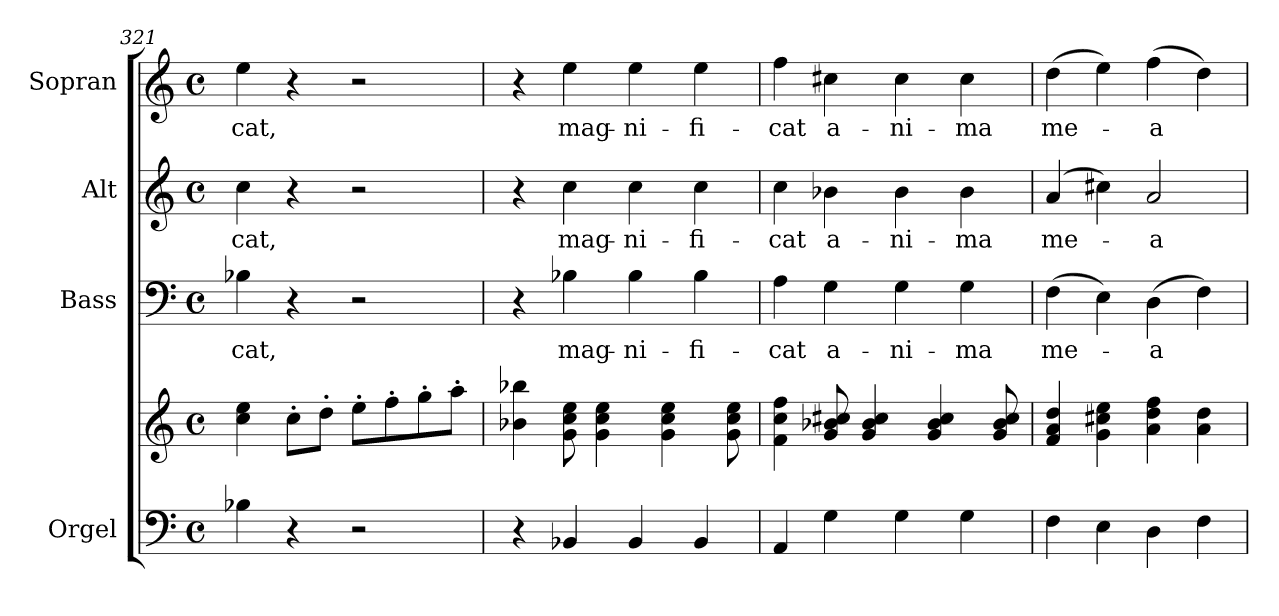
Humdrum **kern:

**kern	**kern	**kern	**text	**kern	**text	**kern	**text
*part4	*part4	*part3	*part3	*part2	*part2	*part1	*part1
*staff5	*staff4	*staff3	*staff3	*staff2	*staff2	*staff1	*staff1
*I"Orgel	*	*I"Bass	*	*I"Alt	*	*I"Sopran	*
*I'Org.	*	*I'B.	*	*I'A.	*	*I'S.	*
*clefF4	*clefG2	*clefF4	*	*clefG2	*	*clefG2	*
*k[]	*k[]	*k[]	*	*k[]	*	*k[]	*
*C:	*C:	*C:	*	*C:	*	*C:	*
*M4/4	*M4/4	*M4/4	*	*M4/4	*	*M4/4	*
*met(c)	*met(c)	*met(c)	*	*met(c)	*	*met(c)	*
=321	=321	=321	=321	=321	=321	=321	=321
!	!	!	!LO:LY:b	!	!LO:LY:b	!	!LO:LY:b
4B-X\	4cc\ 4ee\	4B-X\	-cat,	4cc\	-cat,	4ee\	-cat,
4r	8cc'>\L	4r	.	4r	.	4r	.
.	8dd'>\J	.	.	.	.	.	.
2r	8ee'>\L	2r	.	2r	.	2r	.
.	8ff'>\	.	.	.	.	.	.
.	8gg'>\	.	.	.	.	.	.
.	8aa'>\J	.	.	.	.	.	.
=322	=322	=322	=322	=322	=322	=322	=322
4r	4b-X\ 4bb-X\	4r	.	4r	.	4r	.
!	!	!	!LO:LY:b	!	!LO:LY:b	!	!LO:LY:b
4BB-X/	8g\ 8cc\ 8ee\	4B-X\	mag-	4cc\	mag-	4ee\	mag-
.	4g\ 4cc\ 4ee\	.	.	.	.	.	.
!	!	!	!LO:LY:b	!	!LO:LY:b	!	!LO:LY:b
4BB-/	.	4B-\	-ni-	4cc\	-ni-	4ee\	-ni-
.	4g\ 4cc\ 4ee\	.	.	.	.	.	.
!	!	!	!LO:LY:b	!	!LO:LY:b	!	!LO:LY:b
4BB-/	.	4B-\	-fi-	4cc\	-fi-	4ee\	-fi-
.	8g\ 8cc\ 8ee\	.	.	.	.	.	.
!!LO:PB:g=z
=323	=323	=323	=323	=323	=323	=323	=323
!	!	!	!LO:LY:b	!	!LO:LY:b	!	!LO:LY:b
4AA/	4f\ 4cc\ 4ff\	4A\	-cat	4cc\	-cat	4ff\	-cat
!	!	!	!LO:LY:b	!	!LO:LY:b	!	!LO:LY:b
4G\	8g/ 8b-X/ 8cc#X/	4G\	a-	4b-X\	a-	4cc#X\	a-
.	4g/ 4b-/ 4cc#/	.	.	.	.	.	.
!	!	!	!LO:LY:b	!	!LO:LY:b	!	!LO:LY:b
4G\	.	4G\	-ni-	4b-\	-ni-	4cc#\	-ni-
.	4g/ 4b-/ 4cc#/	.	.	.	.	.	.
!	!	!	!LO:LY:b	!	!LO:LY:b	!	!LO:LY:b
4G\	.	4G\	-ma	4b-\	-ma	4cc#\	-ma
.	8g/ 8b-/ 8cc#/	.	.	.	.	.	.
=324	=324	=324	=324	=324	=324	=324	=324
!	!	!	!LO:LY:b	!	!LO:LY:b	!	!LO:LY:b
4F\	4f/ 4a/ 4dd/	(>4F\	me-	(4a/	me-	(>4dd\	me-
4E\	4g\ 4cc#X\ 4ee\	4E\)	.	4cc#X\)	.	4ee\)	.
!	!	!	!LO:LY:b	!	!LO:LY:b	!	!LO:LY:b
4D\	4a\ 4dd\ 4ff\	(>4D\	-a	2a/	-a	(>4ff\	-a
4F\	4a\ 4dd\	4F\)	.	.	.	4dd\)	.
=	=	=	=	=	=	=	=
*-	*-	*-	*-	*-	*-	*-	*-
